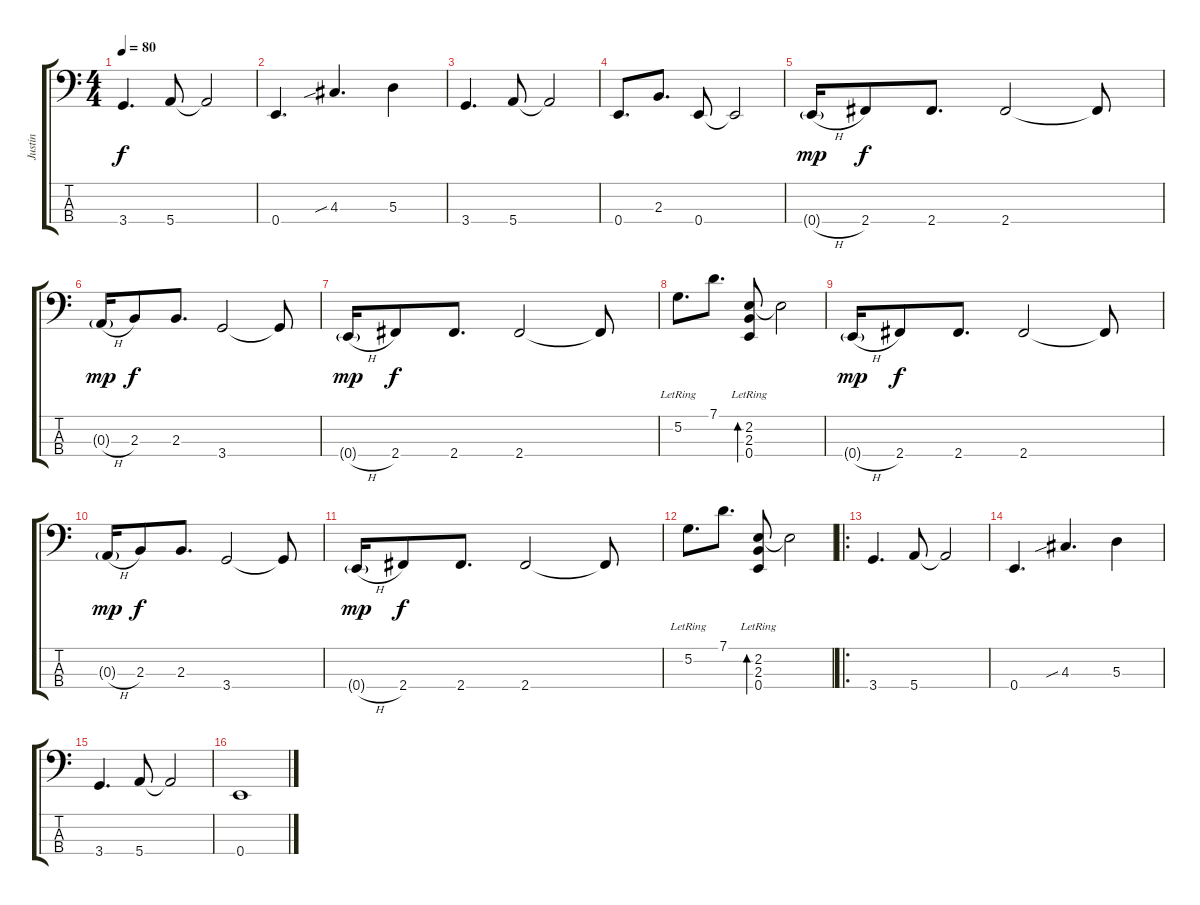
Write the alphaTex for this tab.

\track ("Justin" "Justin") {instrument electricbasspick}
\staff {score tabs}
\tuning (G2 D2 A1 E1) {hide}
\ts (4 4)
\tempo 80
\clef f4
\ks c
3.4.4{d dy f} 5.4.8 5.4{t}.2 |
0.4.4{d} 4.3{sib}.4{d} 5.3.4 |
3.4.4{d} 5.4.8 5.4{t}.2 |
0.4.8{d} 2.3.8{d} 0.4.8 0.4{t}.2 |
0.4{h g}.16{dy mp} 2.4.8{dy f} 2.4.8{d} 2.4.2 2.4{t}.8 |
0.3{h g}.16{dy mp} 2.3.8{dy f} 2.3.8{d} 3.4.2 3.4{t}.8 |
0.4{h g}.16{dy mp} 2.4.8{dy f} 2.4.8{d} 2.4.2 2.4{t}.8 |
5.2{lr}.8{d} 7.1.8{d} (2.2 2.3 0.4{lr}).8{bd 30} 2.2{t}.2 |
0.4{h g}.16{dy mp} 2.4.8{dy f} 2.4.8{d} 2.4.2 2.4{t}.8 |
0.3{h g}.16{dy mp} 2.3.8{dy f} 2.3.8{d} 3.4.2 3.4{t}.8 |
0.4{h g}.16{dy mp} 2.4.8{dy f} 2.4.8{d} 2.4.2 2.4{t}.8 |
5.2{lr}.8{d} 7.1.8{d} (2.2 2.3 0.4{lr}).8{bd 30} 2.2{t}.2 |
\ro
3.4.4{d} 5.4.8 5.4{t}.2 |
0.4.4{d} 4.3{sib}.4{d} 5.3.4 |
3.4.4{d} 5.4.8 5.4{t}.2 |
0.4.1
